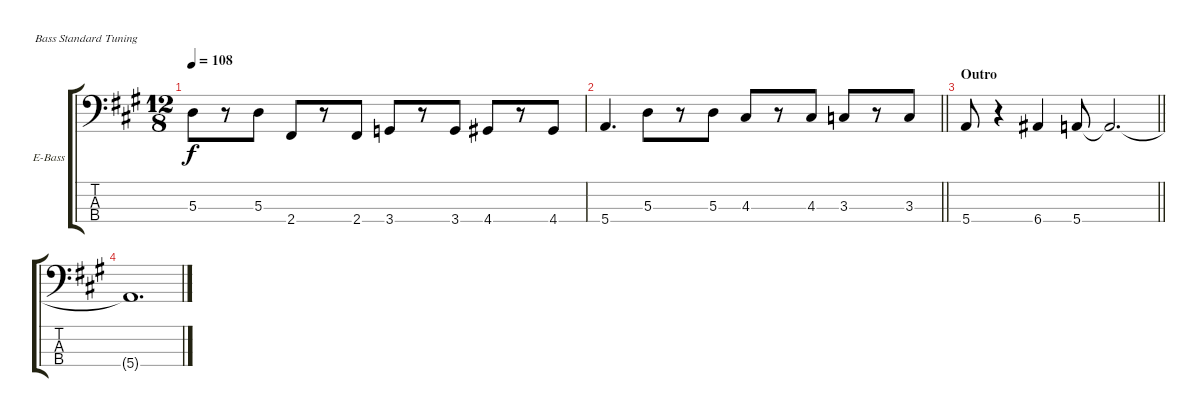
\bracketExtendMode groupsimilarinstruments
\firstSystemTrackNameOrientation horizontal
\otherSystemsTrackNameOrientation horizontal
\track ("Bajo" "E-Bass") {instrument electricbassfinger}
\staff {score tabs}
\tuning (G2 D2 A1 E1)
\ts (12 8)
\tempo 108
\clef f4
\ks a
5.3.8{dy f} r.8 5.3.8 2.4.8 r.8 2.4.8 3.4.8 r.8 3.4.8 4.4.8 r.8 4.4.8 |
\barLineRight lightlight
5.4.4{d} 5.3.8 r.8 5.3.8 4.3.8 r.8 4.3.8 3.3.8 r.8 3.3.8 |
\section ("" "Outro")
\barLineRight lightlight
5.4.8 r.4 6.4.4 5.4.8 5.4{t}.2{d} |
5.4{t}.1{d}
